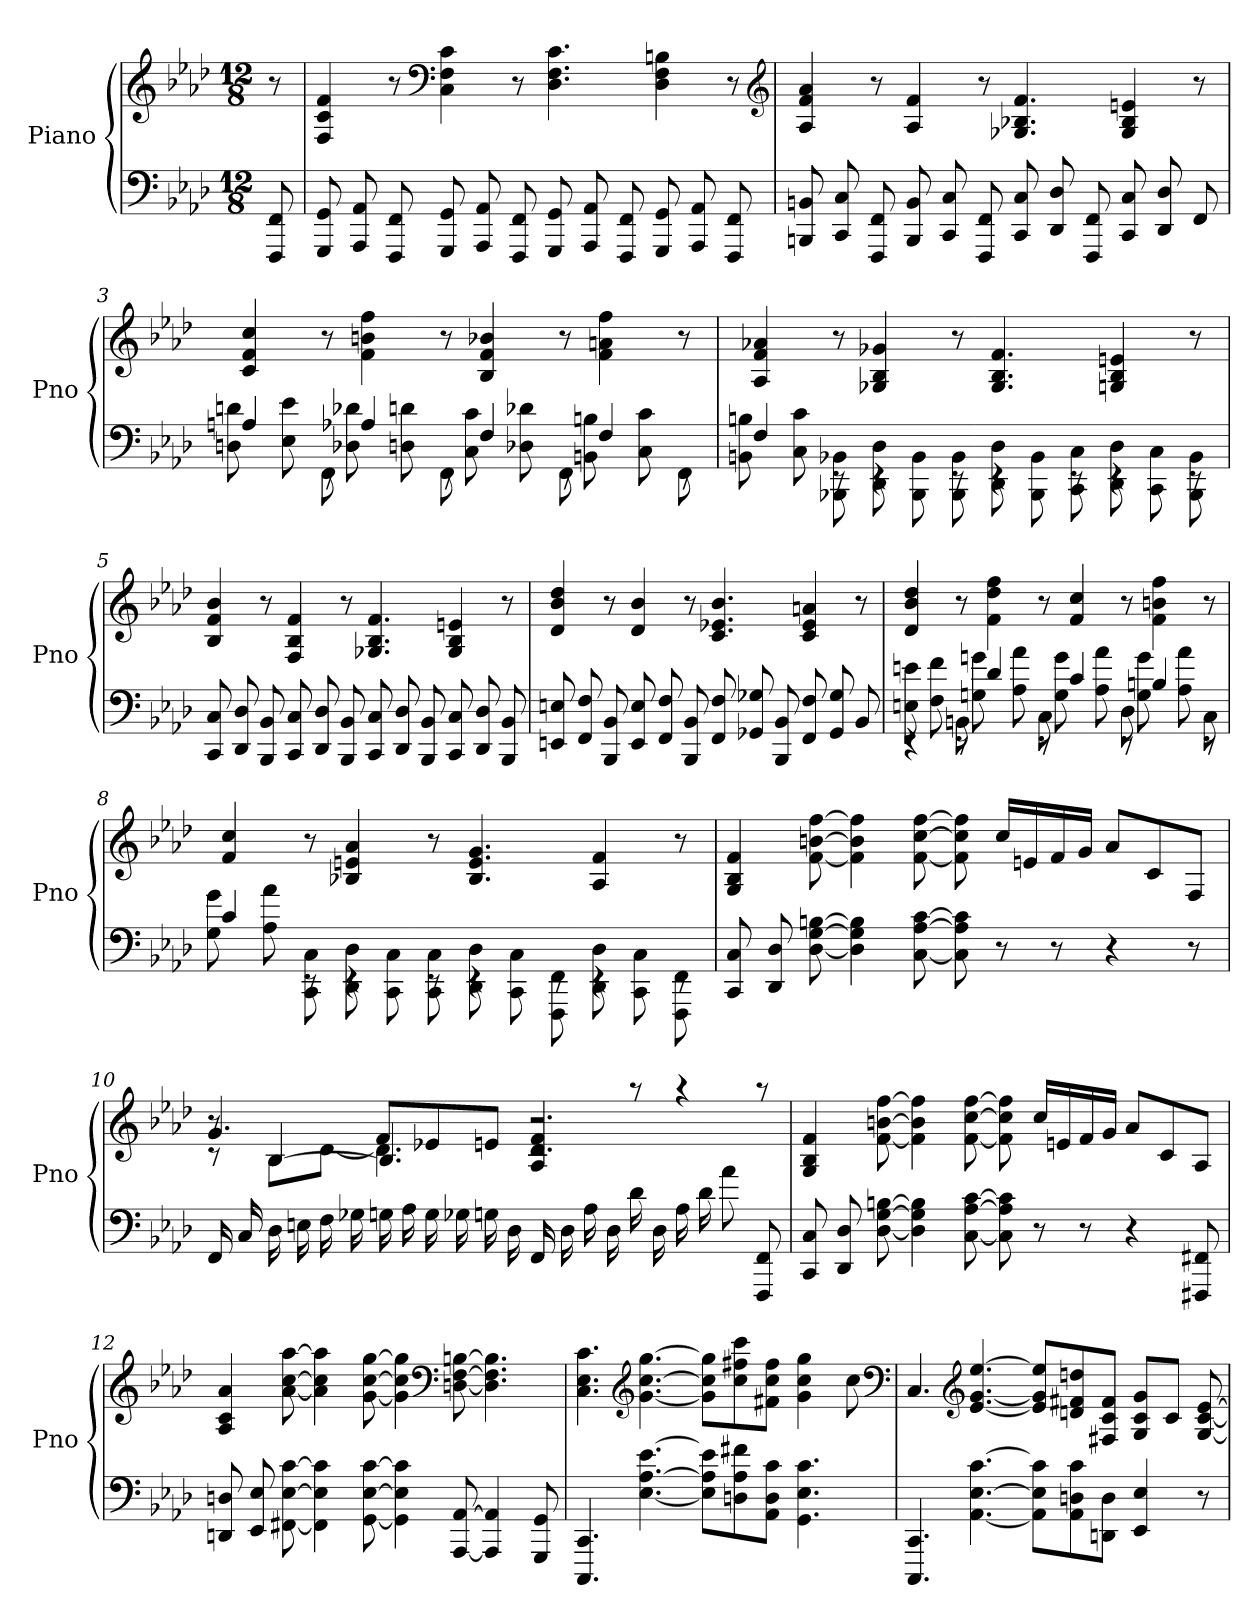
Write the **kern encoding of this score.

**kern	**kern
*part1	*part1
*staff2	*staff1
*I"Piano	*
*I'Pno	*
*clefF4	*clefG2
*k[b-e-a-d-]	*k[b-e-a-d-]
*f:	*f:
*M12/8	*M12/8
=	=
8FFF 8FF	8r
=1	=1
8GGG 8GG	4F 4c 4f
8AAA- 8AA-	.
8FFF 8FF	8r
*	*clefF4
8GGG 8GG	4C 4F 4c
8AAA- 8AA-	.
8FFF 8FF	8r
8GGG 8GG	4.D- 4.F 4.c
8AAA- 8AA-	.
8FFF 8FF	.
8GGG 8GG	4D- 4F 4Bn
8AAA- 8AA-	.
8FFF 8FF	8r
*	*clefG2
=2	=2
8BBBn 8BBn	4A- 4f 4a-
8CC 8C	.
8FFF 8FF	8r
8BBB 8BB	4A- 4f
8CC 8C	.
8FFF 8FF	8r
8CC 8C	4.G-X 4.B-X 4.f
8DD- 8D-	.
8FFF 8FF	.
8CC 8C	4G- 4B- 4en
8DD- 8D-	.
8FF	8r
=3	=3
*^	*
4An	8Dn 8dn	4c 4f 4cc
.	8E- 8e-	.
8rEE	8FF	8r
4A-X	8D-X 8d-X	4f 4bn 4ff
.	8Dn 8dn	.
8rEE	8FF	8r
4F	8C 8c	4B- 4f 4b-X
.	8D-X 8d-X	.
8rEE	8FF	8r
4F	8BBn 8Bn	4f 4an 4ff
.	8C 8c	.
8rEE	8FF	8r
=4	=4	=4
4F	8BBn 8Bn	4A- 4f 4a-X
.	8C 8c	.
8rEE	8BBB-X 8BB-X	8r
4rEE	8DD- 8D-	4G-X 4B- 4g-X
.	8BBB- 8BB-	.
8rEE	8BBB- 8BB-	8r
4rEE	8DD- 8D-	4.G- 4.B- 4.f
.	8BBB- 8BB-	.
8rEE	8CC 8C	.
4rEE	8DD- 8D-	4Gn 4B- 4en
.	8CC 8C	.
8rEE	8BBB- 8BB-	8r
*v	*v	*
=5	=5
8CC 8C	4B- 4f 4b-
8DD- 8D-	.
8BBB- 8BB-	8r
8CC 8C	4F 4B- 4f
8DD- 8D-	.
8BBB- 8BB-	8r
8CC 8C	4.G-X 4.B- 4.f
8DD- 8D-	.
8BBB- 8BB-	.
8CC 8C	4G- 4B- 4en
8DD- 8D-	.
8BBB- 8BB-	8r
=6	=6
8EEn 8En	4d- 4b- 4dd-
8FF 8F	.
8BBB- 8BB-	8r
8EE 8E	4d- 4b-
8FF 8F	.
8BBB- 8BB-	8r
8FF 8F	4.c 4.e-X 4.b-
8GG-X 8G-X	.
8BBB- 8BB-	.
8FF 8F	4c 4e- 4an
8GG- 8G-	.
8BB-	8r
=7	=7
*^	*
4rEE	8En 8en	4d- 4b- 4dd-
.	8F 8f	.
8rEE	8BBn	8r
4d-	8Gn 8gn	4f 4dd- 4ff
.	8A- 8a-	.
8rEE	8C	8r
4c	8G 8g	4f 4cc
.	8A- 8a-	.
8rEE	8D-	8r
4Bn	8G 8g	4f 4bn 4ff
.	8A- 8a-	.
8rEE	8C	8r
=8	=8	=8
4c	8G 8g	4f 4cc
.	8A- 8a-	.
8rEE	8CC 8C	8r
4rEE	8DD- 8D-	4B-X 4en 4a-
.	8CC 8C	.
8rEE	8CC 8C	8r
4rEE	8DD- 8D-	4.B- 4.e 4.g
.	8CC 8C	.
8rEE	8FFF 8FF	.
4rEE	8DD- 8D-	4A- 4f
.	8CC 8C	.
8rEE	8FFF 8FF	8r
*v	*v	*
=9	=9
8CC 8C	4G 4B- 4f
8DD- 8D-	.
[8D- [8G [8Bn	[8f [8bn [8ff
4D-] 4G] 4B]	4f] 4b] 4ff]
[8C [8A- [8c	[8f [8cc [8ff
8C] 8A-] 8c]	8f] 8cc] 8ff]
8r	16ccLL
.	16en
8r	16f
.	16gJJ
4r	8a-L
.	8c
8r	8FJ
=10	=10
*	*^
*	*	*^
16FF	8r	8rc	4.g
16C	.	.	.
16D-	[4B-/	8B-L	.
16En	.	.	.
16F	.	[8d-J	.
16G-X	.	.	.
16Gn	4.B-/]	4.d-]	8fL
16A-	.	.	.
16G	.	.	8e-X
16G-X	.	.	.
16Gn	.	.	8enJ
16D-	.	.	.
16FF	2.r	2.rc	4A- 4d- 4f
16D-	.	.	.
16A-	.	.	.
16D-	.	.	.
16d-	.	.	8raa
16D-	.	.	.
16A-	.	.	4raa
16d-	.	.	.
8a-	.	.	.
8FFF 8FF	.	.	8raa
*	*v	*v	*v
=11	=11
8CC 8C	4G 4B- 4f
8DD- 8D-	.
[8D- [8G [8Bn	[8f [8bn [8ff
4D-] 4G] 4B]	4f] 4b] 4ff]
[8C [8A- [8c	[8f [8cc [8ff
8C] 8A-] 8c]	8f] 8cc] 8ff]
8r	16ccLL
.	16en
8r	16f
.	16gJJ
4r	8a-L
.	8c
8FFF#X 8FF#X	8A-J
=12	=12
8DDn 8Dn	4A- 4c 4a-
8EE- 8E-	.
[8FF#X [8E- [8c	[8a- [8cc [8aa-
4FF#] 4E-] 4c]	4a-] 4cc] 4aa-]
[8GG [8E- [8c	[8g [8cc [8gg
4GG] 4E-] 4c]	4g] 4cc] 4gg]
*	*clefF4
[8AAA- [8AA-	[8Dn [8F [8Bn
4AAA-] 4AA-]	4.D] 4.F] 4.B]
8GGG 8GG	.
=13	=13
4.CCC 4.CC	4.C 4.E- 4.c
*	*clefG2
[4.E- [4.A- [4.e-	[4.g [4.cc [4.gg
8E-] 8A-] 8e-]L	8g] 8cc] 8gg]L
8Dn 8A- 8f#X	8cc 8ff#X 8ccc
8AA- 8D 8cJ	8f#X 8cc 8ff#J
4.GG 4.E- 4.c	4g 4cc 4gg
.	8cc
*	*clefF4
=14	=14
4.CCC 4.CC	4.C
*	*clefG2
[4.AA- [4.E- [4.c	[4.e- [4.g [4.ee-
8AA-] 8E-] 8c]L	8e-] 8g] 8ee-]L
8AA- 8Dn 8c	8dn 8f#X 8ddn
8DDn 8DJ	8F#X 8c 8f#J
4EE- 4E-	8G 8c 8gL
.	8cJ
8r	[8G [8c [8e-
=	=
*-	*-
